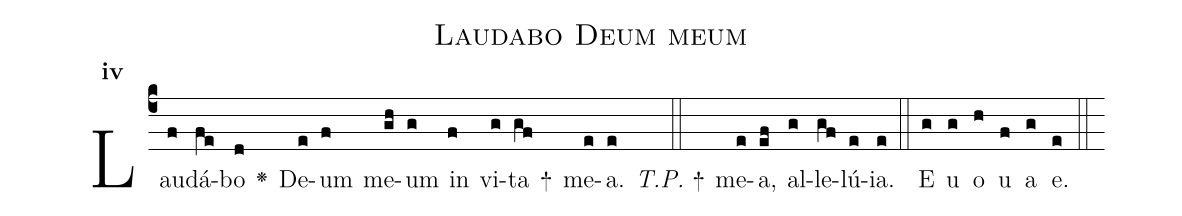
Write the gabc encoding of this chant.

name:Laudabo Deum meum;
office-part:Antiphona;
mode:4;
%%
initial-style: 1;
name: Laudabo Deum meum;
book: Calithes.it;
occasion: Officium Defunctorum;
office-part: Laudes Ant 3;
annotation: 4*e;
centering-scheme: english;
font: OFLSortsMillGoudy;
height: 11;
width: 4.5;
%%
(c4)Lau(f)dá(fe)bo(d) <v>\greheightstar</v>() De(e)um(f) me(gh)um(g) in(f) vi(g)ta(gf)  <v>\GreDagger</v>() me(e)a.(e)  <i>T.P.</i><v>\ \GreDagger</v>(::) me(e)a,(ef) al(g)le(gf)lú(e)ia.(e) (::) E(g) u(g) o(h) u(f) a(g) e.(e) (::)
